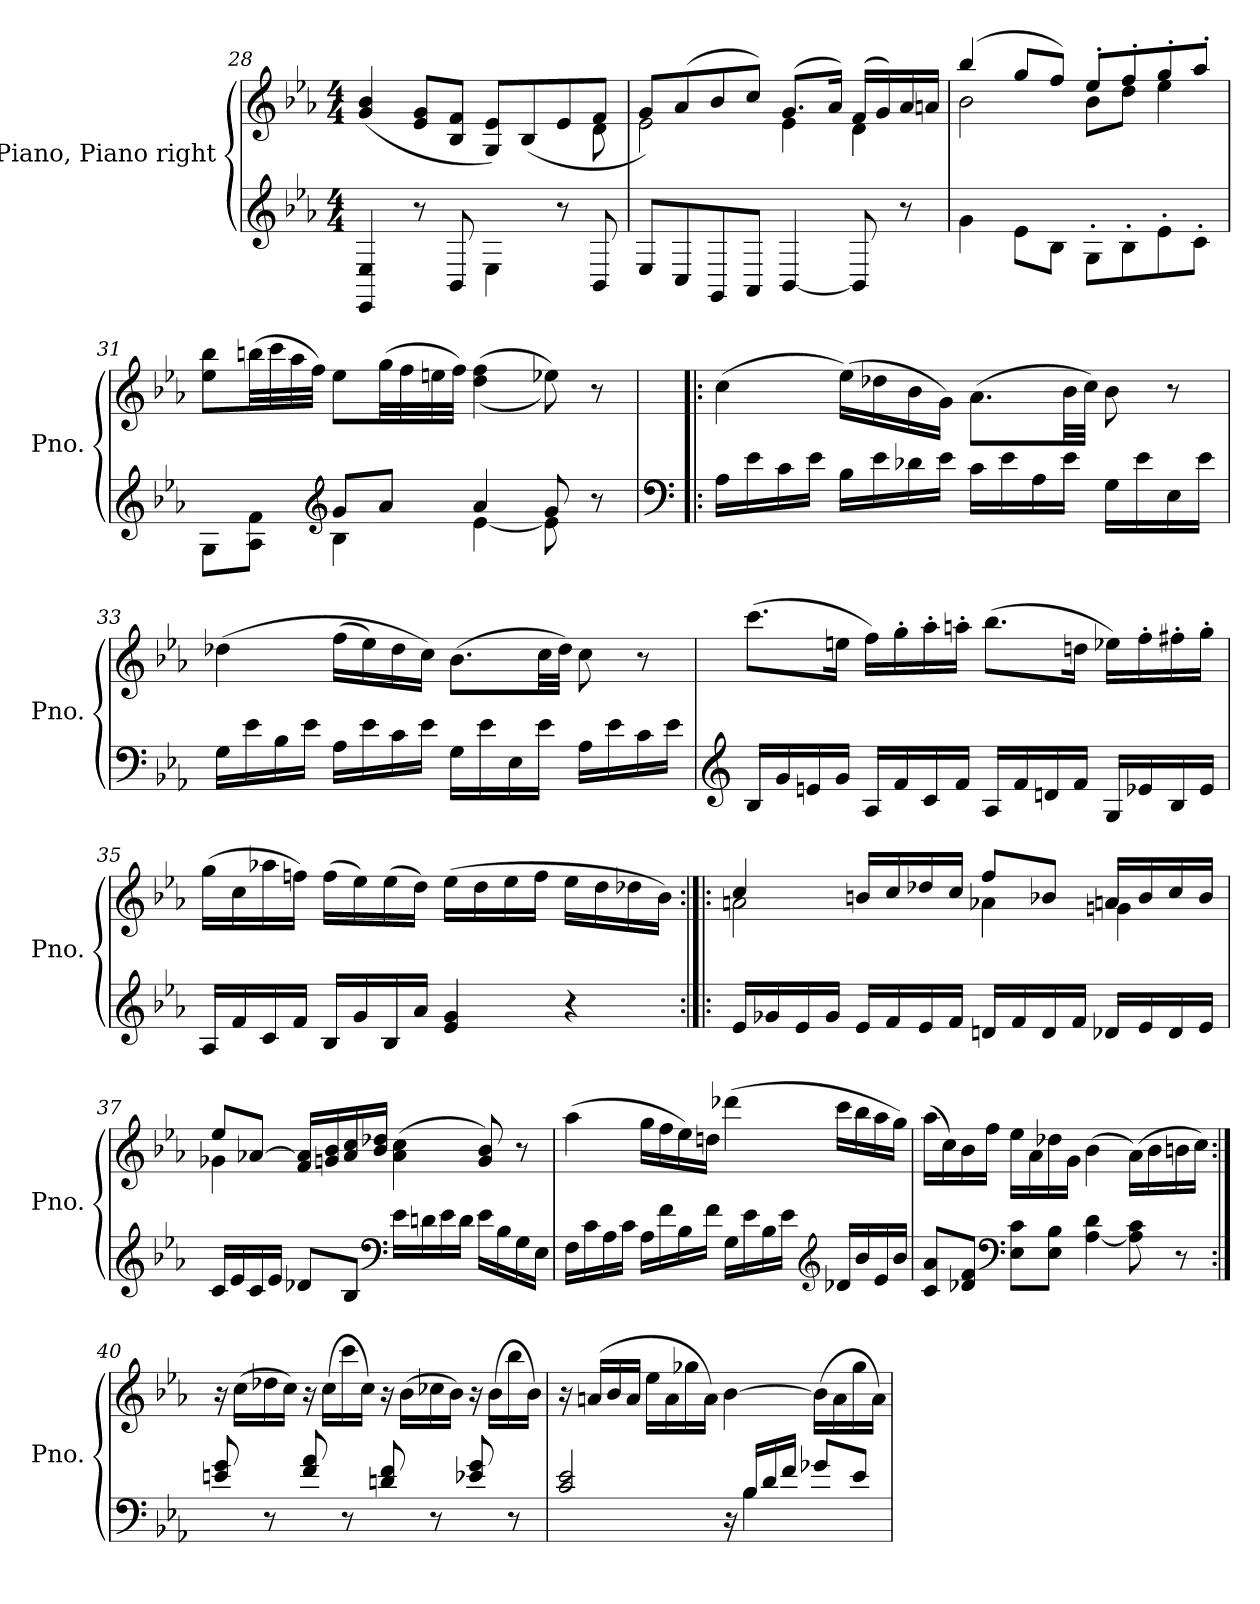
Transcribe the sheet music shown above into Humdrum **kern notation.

**kern	**kern
*part1	*part1
*staff2	*staff1
*I"Piano, Piano right	*
*I'Pno.	*
*clefG2	*clefG2
*k[b-e-a-]	*k[b-e-a-]
*M4/4	*M4/4
=28	=28
*	*^
4EE-/ 4E-/	(<4g/ 4b-/	2..ryy
8r	8e-/ 8g/L	.
8BB-/	8B-/ 8f/J	.
4E-\	8G/ 8e-/L)	.
.	(>8B-/	.
8r	8e-/	.
8BB-/	8f/J	8d\
=29	=29	=29
8E-/L	8g/L)	2e-\
8C/	(>8a-/	.
8GG/	8b-/	.
8AA-/J	8cc/J)	.
[4BB-/	(>8.g/L	4e-\
.	16a-/Jk)	.
8BB-/]	(>16f/LL	4d\
.	16g/)	.
8r	16a-/	.
.	16an/JJ	.
=30	=30	=30
4g\	(>4bb-/	2b-\
8e-\L	8gg/L	.
8B-\J	8ff/J)	.
8G'\L	8ee-'/L	8b-\L
8B-'\	8ff'/	8dd\J
8e-'\	8gg'/	4ee-\
8c'\J	8aa-'/J	.
*	*v	*v
=31	=31
*^	*
8G\L	4ryy	8ee-\ 8bb-\L
8A-\ 8f\J	.	(>32bbn\LL
.	.	32ccc\
.	.	32aa-\
.	.	32ff\JJJ)
*clefG2	*	*
8g/L	4B-\	8ee-\L
8a-/J	.	(>32gg\LL
.	.	32ff\
.	.	32een\
.	.	32ff\JJJ)
4a-/	[4e-\	(>(<4dd\ 4ff\
8g/	8e-\]	8ee-X\))
8r	8ryy	8r
*v	*v	*
=32!|:	=32!|:
*clefF4	*
16A-\LL	(>4cc\
16e-\	.
16c\	.
16e-\JJ	.
16B-\LL	(>16ee-\LL)
16e-\	16dd-X\
16d-X\	16b-\
16e-\JJ	16g\JJ)
16c\LL	(>8.a-\L
16e-\	.
16A-\	.
16e-\JJ	32b-\LL
.	32cc\JJJ)
16G\LL	8b-\
16e-\	.
16E-\	8r
16e-\JJ	.
=33	=33
16G\LL	(>4dd-X\
16e-\	.
16B-\	.
16e-\JJ	.
16A-\LL	(>16ff\LL
16e-\	16ee-\)
16c\	16dd-\
16e-\JJ	16cc\JJ)
16G\LL	(>8.b-\L
16e-\	.
16E-\	.
16e-\JJ	32cc\LL
.	32dd-\JJJ)
16A-\LL	8cc\
16e-\	.
16c\	8r
16e-\JJ	.
=34	=34
*clefG2	*
16B-/LL	(>8.ccc\L
16g/	.
16en/	.
16g/JJ	16een\Jk
16A-/LL	16ff\LL)
16f/	16gg'\
16c/	16aa-'\
16f/JJ	16aan'\JJ
16A-/LL	(>8.bb-\L
16f/	.
16dn/	.
16f/JJ	16ddn\Jk
16G/LL	16ee-X\LL)
16e-X/	16ff'\
16B-/	16ff#X'\
16e-/JJ	16gg'\JJ
=35	=35
16A-/LL	(>16gg\LL
16f/	16cc\
16c/	16aa-X\
16f/JJ	16ffn\JJ)
16B-/LL	(>16ff\LL
16g/	16ee-\)
16B-/	(>16ee-\
16a-/JJ	16dd\JJ)
4e-/ 4g/	(>16ee-\LL
.	16dd\
.	16ee-\
.	16ff\JJ
4r	16ee-\LL
.	16dd\
.	16dd-X\
.	16b-\JJ)
=36:|!|:	=36:|!|:
*	*^
16e-/LL	4cc/	2an\
16g-X/	.	.
16e-/	.	.
16g-/JJ	.	.
16e-/LL	16bn/LL	.
16f/	16cc/	.
16e-/	16dd-X/	.
16f/JJ	16cc/JJ	.
16dn/LL	8ff/L	4a-X\
16f/	.	.
16d/	8b-X/J	.
16f/JJ	.	.
16d-X/LL	16an/LL	4gn\
16e-/	16b-/	.
16d-/	16cc/	.
16e-/JJ	16b-/JJ	.
=37	=37	=37
16c/LL	8ee-/L	4g-X\
16e-/	.	.
16c/	[8a-X/J	.
16e-/JJ	.	.
8d-X/L	16f/ 16a-/]LL	2.ryy
.	16gn/ 16b-/	.
8B-/J	16a-/ 16cc/	.
.	16b-/ 16dd-X/JJ	.
*clefF4	*	*
16e-\LL	(>4a-\ 4cc\	.
16dn\	.	.
16e-\	.	.
16d\JJ	.	.
16e-\LL	8g/ 8b-/)	.
16B-\	.	.
16G\	8r	.
16E-\JJ	.	.
*	*v	*v
=38	=38
16F\LL	(>4aa-\
16c\	.
16A-\	.
16c\JJ	.
16A-\LL	16gg\LL
16f\	16ff\
16B-\	16ee-\)
16f\JJ	16ddn\JJ
16G\LL	(>4ddd-X\
16e-\	.
16B-\	.
16e-\JJ	.
*clefG2	*
16d-X/LL	16ccc\LL
16b-/	16bb-\
16e-/	16aa-\
16b-/JJ	16gg\JJ)
=39	=39
8c/ 8a-/L	(>16aa-\LL
.	16cc\)
8d-X/ 8f/J	16b-\
.	16ff\JJ
*clefF4	*
8E-\ 8c\L	16ee-\LL
.	16a-\
8E-\ 8B-\J	16dd-X\
.	16g\JJ
[4A-\ 4d-\	(>4b-\
8A-\] 8c\	(>16a-\LL)
.	16b-\
8r	16bn\
.	16cc\JJ)
=40:|!	=40:|!
8en/ 8g/	16r
.	(>16cc\LL
8r	16dd-X\
.	16cc\JJ)
8f/ 8a-/	16r
.	(>16cc\LL
8r	16ccc\
.	16cc\JJ)
8dn/ 8f/	16r
.	(>16b-\LL
8r	16cc-X\
.	16b-\JJ)
8e-X/ 8g/	16r
.	(>16b-\LL
8r	16bb-\
.	16b-\JJ)
=41	=41
*^	*
2c/ 2e-/	16ryy	16r
*v	*v	*
.	(>16an/LL
.	16b-/
.	16a/JJ
.	16ee-\LL
.	16a\
.	16gg-X\
.	16a\JJ)
16r	[4b-\
*^	*
16B-/LL	4B-\	.
16d/	.	.
16f/JJ	.	.
8g-X/L	.	(>16b-\LL]
.	8.ryy	16a\
8e-/J	.	16gg-\
.	.	16a\JJ)
*v	*v	*
=	=
*-	*-
